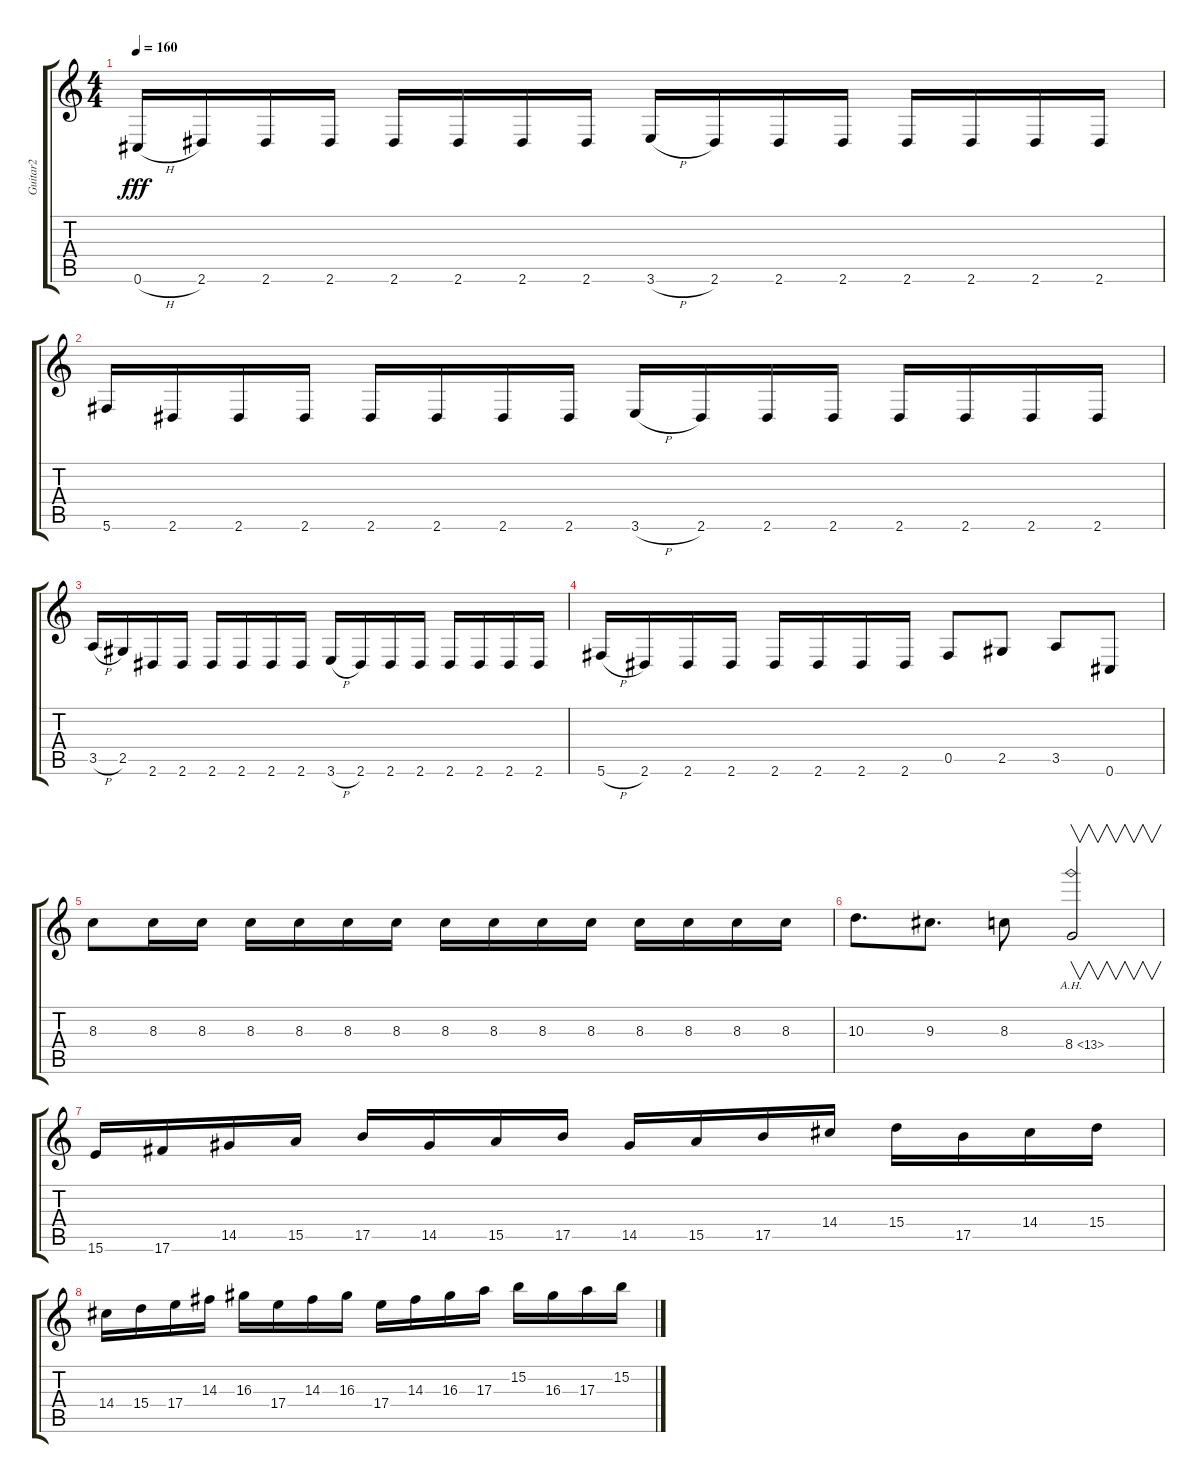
\track ("Guitar2" "Guitar2") {instrument overdrivenguitar}
\staff {score tabs}
\tuning (Db4 Ab3 E3 B2 Gb2 Db2) {hide}
\ts (4 4)
\tempo 160
\clef g2
\ks c
0.6{h}.16{dy fff} 2.6.16 2.6.16 2.6.16 2.6.16 2.6.16 2.6.16 2.6.16 3.6{h}.16 2.6.16 2.6.16 2.6.16 2.6.16 2.6.16 2.6.16 2.6.16 |
5.6.16 2.6.16 2.6.16 2.6.16 2.6.16 2.6.16 2.6.16 2.6.16 3.6{h}.16 2.6.16 2.6.16 2.6.16 2.6.16 2.6.16 2.6.16 2.6.16 |
3.5{h}.16 2.5.16 2.6.16 2.6.16 2.6.16 2.6.16 2.6.16 2.6.16 3.6{h}.16 2.6.16 2.6.16 2.6.16 2.6.16 2.6.16 2.6.16 2.6.16 |
5.6{h}.16 2.6.16 2.6.16 2.6.16 2.6.16 2.6.16 2.6.16 2.6.16 0.5.8 2.5.8 3.5.8 0.6.8 |
8.3.8 8.3.16 8.3.16 8.3.16 8.3.16 8.3.16 8.3.16 8.3.16 8.3.16 8.3.16 8.3.16 8.3.16 8.3.16 8.3.16 8.3.16 |
10.3.8{d} 9.3.8{d} 8.3.8 8.4{ah 5}.2{v} |
15.6.16 17.6.16 14.5.16 15.5.16 17.5.16 14.5.16 15.5.16 17.5.16 14.5.16 15.5.16 17.5.16 14.4.16 15.4.16 17.5.16 14.4.16 15.4.16 |
14.4.16 15.4.16 17.4.16 14.3.16 16.3.16 17.4.16 14.3.16 16.3.16 17.4.16 14.3.16 16.3.16 17.3.16 15.2.16 16.3.16 17.3.16 15.2.16
